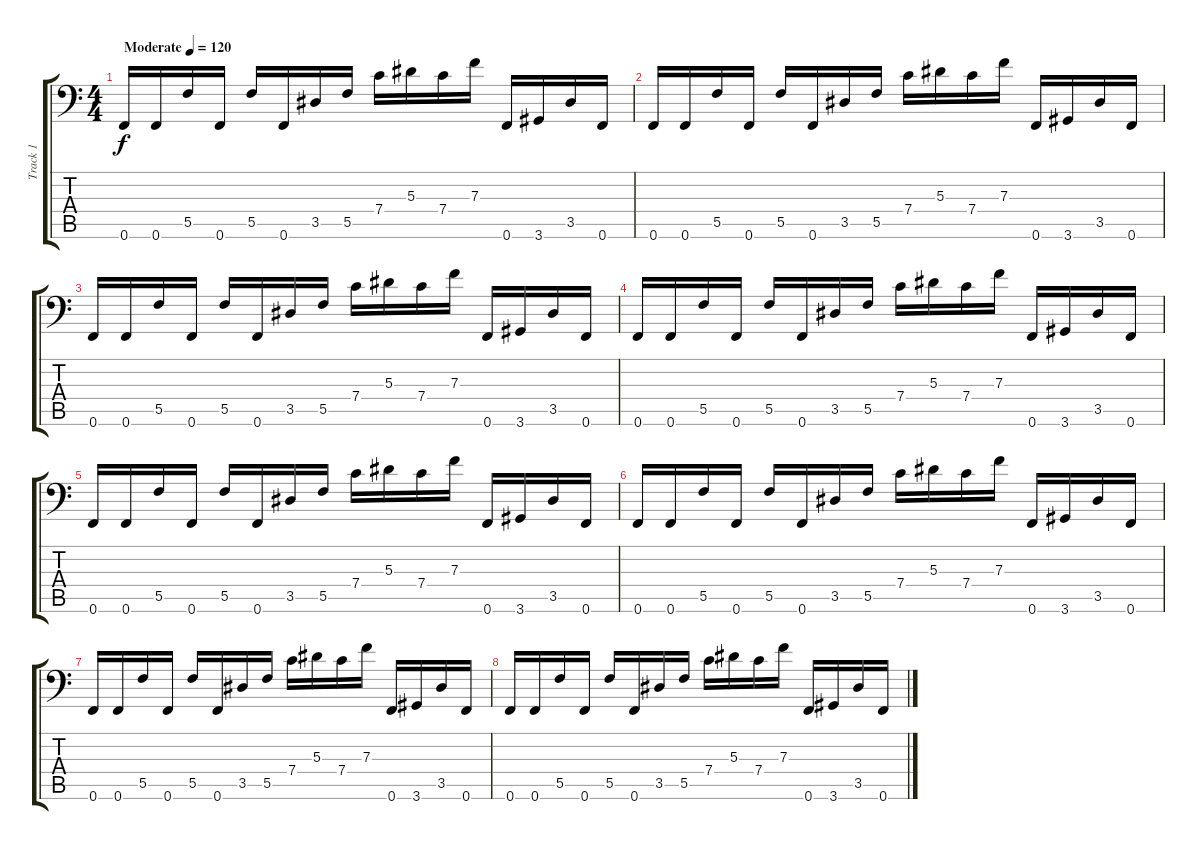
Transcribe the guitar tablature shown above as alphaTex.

\track ("Track 1" "Track 1") {instrument distortionguitar}
\staff {score tabs}
\tuning (G3 D3 Bb2 F2 C2 F1) {hide}
\ts (4 4)
\tempo (120 "Moderate")
\clef f4
\ks c
0.6.16{dy f instrument distortionguitar} 0.6.16 5.5.16 0.6.16 5.5.16 0.6.16 3.5.16 5.5.16 7.4.16 5.3.16 7.4.16 7.3.16 0.6.16 3.6.16 3.5.16 0.6.16 |
0.6.16 0.6.16 5.5.16 0.6.16 5.5.16 0.6.16 3.5.16 5.5.16 7.4.16 5.3.16 7.4.16 7.3.16 0.6.16 3.6.16 3.5.16 0.6.16 |
0.6.16 0.6.16 5.5.16 0.6.16 5.5.16 0.6.16 3.5.16 5.5.16 7.4.16 5.3.16 7.4.16 7.3.16 0.6.16 3.6.16 3.5.16 0.6.16 |
0.6.16 0.6.16 5.5.16 0.6.16 5.5.16 0.6.16 3.5.16 5.5.16 7.4.16 5.3.16 7.4.16 7.3.16 0.6.16 3.6.16 3.5.16 0.6.16 |
0.6.16 0.6.16 5.5.16 0.6.16 5.5.16 0.6.16 3.5.16 5.5.16 7.4.16 5.3.16 7.4.16 7.3.16 0.6.16 3.6.16 3.5.16 0.6.16 |
0.6.16 0.6.16 5.5.16 0.6.16 5.5.16 0.6.16 3.5.16 5.5.16 7.4.16 5.3.16 7.4.16 7.3.16 0.6.16 3.6.16 3.5.16 0.6.16 |
0.6.16 0.6.16 5.5.16 0.6.16 5.5.16 0.6.16 3.5.16 5.5.16 7.4.16 5.3.16 7.4.16 7.3.16 0.6.16 3.6.16 3.5.16 0.6.16 |
0.6.16 0.6.16 5.5.16 0.6.16 5.5.16 0.6.16 3.5.16 5.5.16 7.4.16 5.3.16 7.4.16 7.3.16 0.6.16 3.6.16 3.5.16 0.6.16
